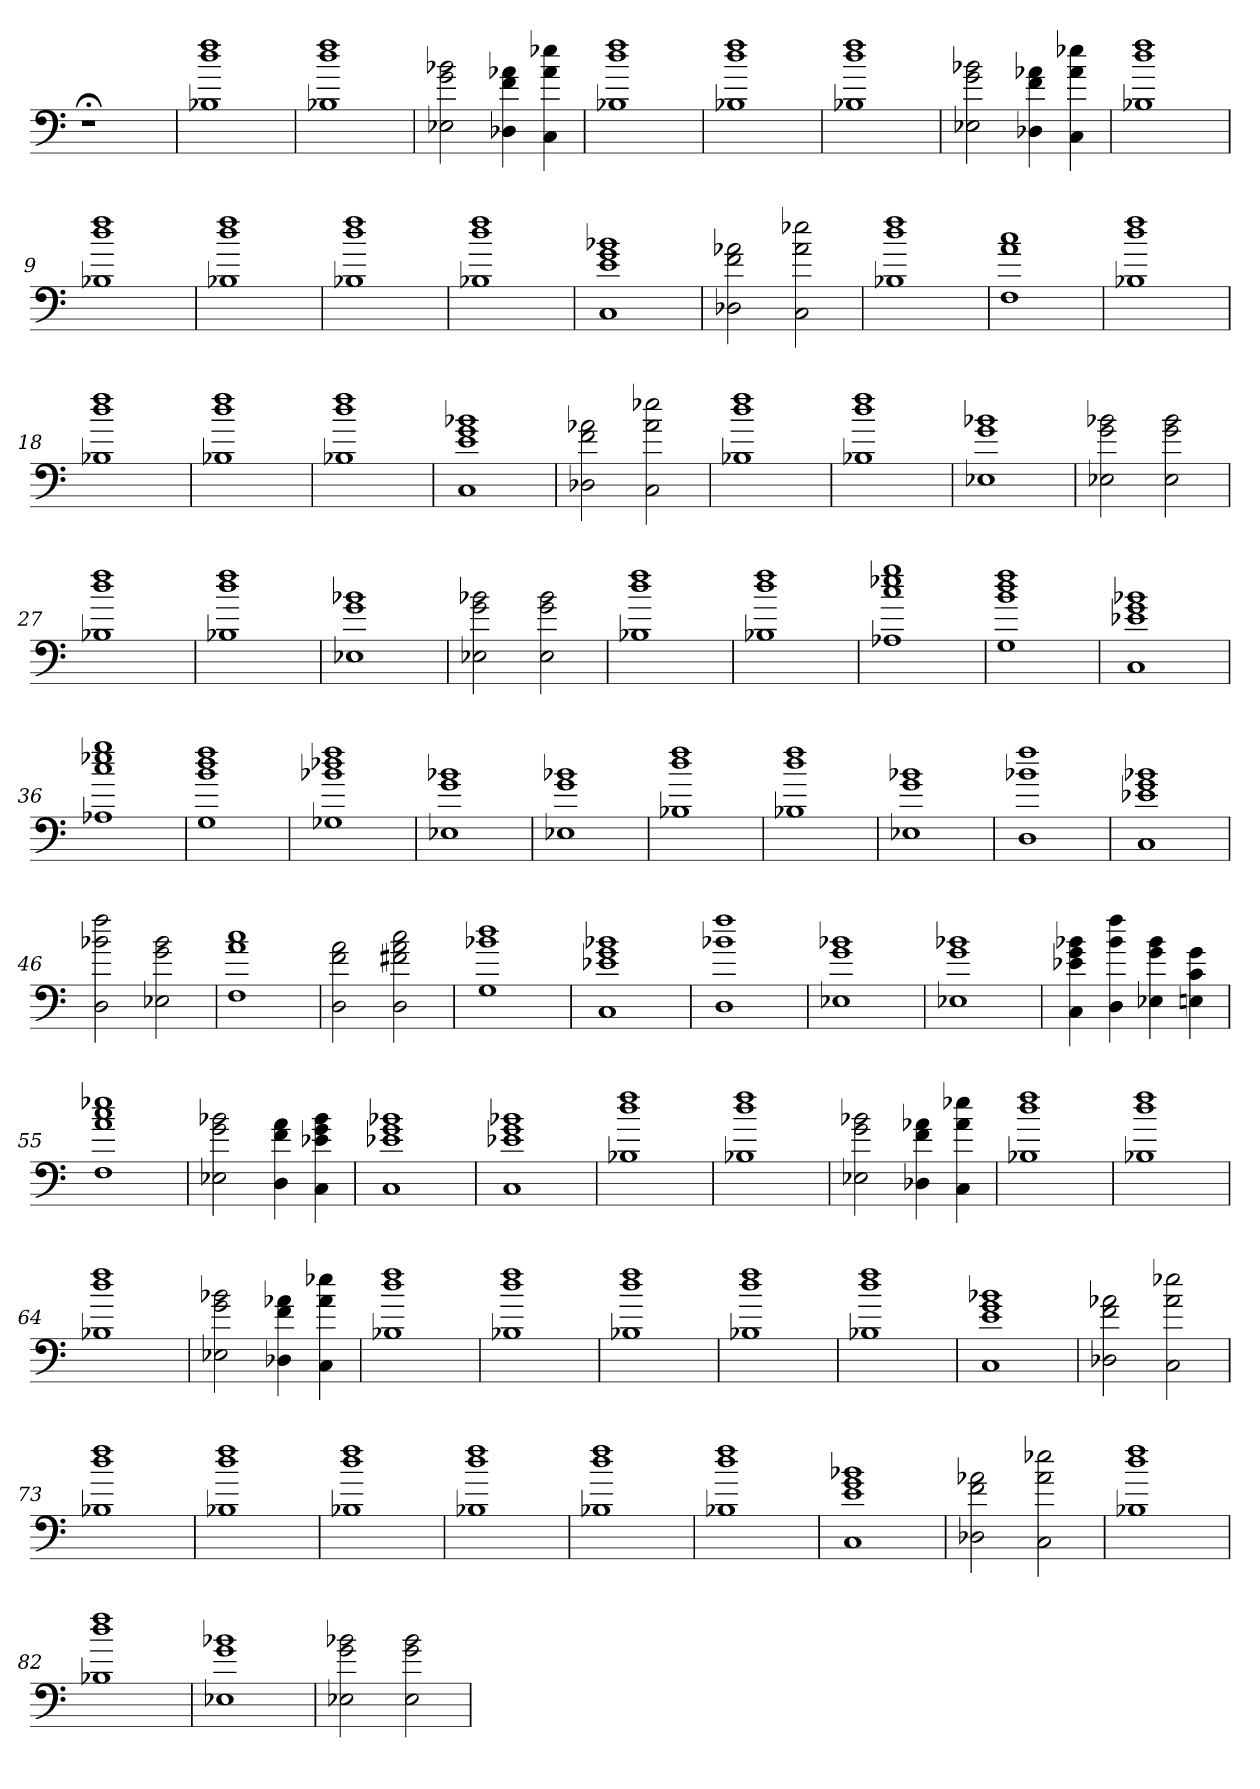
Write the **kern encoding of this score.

**kern
*part1
*staff1
=
1r;<
=1
1B-X 1dd 1ff
=2
1B-X 1dd 1ff
=3
2E-X 2g 2b-X
4D-X 4f 4a-X
4C 4a- 4ee-X
=4
1B-X 1dd 1ff
=5
1B-X 1dd 1ff
=6
1B-X 1dd 1ff
=7
2E-X 2g 2b-X
4D-X 4f 4a-X
4C 4a- 4ee-X
=8
1B-X 1dd 1ff
=9
1B-X 1dd 1ff
=10
1B-X 1dd 1ff
=11
1B-X 1dd 1ff
=12
1B-X 1dd 1ff
=13
1C 1e 1g 1b-X
=14
2D-X 2f 2a-X
2C 2a- 2ee-X
=15
1B-X 1dd 1ff
=16
1F 1a 1cc
=17
1B-X 1dd 1ff
=18
1B-X 1dd 1ff
=19
1B-X 1dd 1ff
=20
1B-X 1dd 1ff
=21
1C 1e 1g 1b-X
=22
2D-X 2f 2a-X
2C 2a- 2ee-X
=23
1B-X 1dd 1ff
=24
1B-X 1dd 1ff
=25
1E-X 1g 1b-X
=26
2E-X 2g 2b-X
2E- 2g 2b-
=27
1B-X 1dd 1ff
=28
1B-X 1dd 1ff
=29
1E-X 1g 1b-X
=30
2E-X 2g 2b-X
2E- 2g 2b-
=31
1B-X 1dd 1ff
=32
1B-X 1dd 1ff
=33
1A-X 1cc 1ee-X 1gg
=34
1G 1b 1dd 1ff
=35
1C 1e-X 1g 1b-X
=36
1A-X 1cc 1ee-X 1gg
=37
1G 1b 1dd 1ff
=38
1G-X 1b-X 1dd-X 1ff
=39
1E-X 1g 1b-X
=40
1E-X 1g 1b-X
=41
1B-X 1dd 1ff
=42
1B-X 1dd 1ff
=43
1E-X 1g 1b-X
=44
1D 1b-X 1ff
=45
1C 1e-X 1g 1b-X
=46
2D 2b-X 2ff
2E-X 2g 2b-
=47
1F 1a 1cc
=48
2D 2f 2a
2D 2f#X 2a 2cc
=49
1G 1b-X 1dd
=50
1C 1e-X 1g 1b-X
=51
1D 1b-X 1ff
=52
1E-X 1g 1b-X
=53
1E-X 1g 1b-X
=54
4C 4e-X 4g 4b-X
4D 4b- 4ff
4E-X 4g 4b-
4En 4c 4g
=55
1F 1a 1cc 1ee-X
=56
2E-X 2g 2b-X
4D 4f 4a
4C 4e-X 4g 4b-
=57
1C 1e-X 1g 1b-X
=58
1C 1e-X 1g 1b-X
=59
1B-X 1dd 1ff
=60
1B-X 1dd 1ff
=61
2E-X 2g 2b-X
4D-X 4f 4a-X
4C 4a- 4ee-X
=62
1B-X 1dd 1ff
=63
1B-X 1dd 1ff
=64
1B-X 1dd 1ff
=65
2E-X 2g 2b-X
4D-X 4f 4a-X
4C 4a- 4ee-X
=66
1B-X 1dd 1ff
=67
1B-X 1dd 1ff
=68
1B-X 1dd 1ff
=69
1B-X 1dd 1ff
=70
1B-X 1dd 1ff
=71
1C 1e 1g 1b-X
=72
2D-X 2f 2a-X
2C 2a- 2ee-X
=73
1B-X 1dd 1ff
=74
1B-X 1dd 1ff
=75
1B-X 1dd 1ff
=76
1B-X 1dd 1ff
=77
1B-X 1dd 1ff
=78
1B-X 1dd 1ff
=79
1C 1e 1g 1b-X
=80
2D-X 2f 2a-X
2C 2a- 2ee-X
=81
1B-X 1dd 1ff
=82
1B-X 1dd 1ff
=83
1E-X 1g 1b-X
=84
2E-X 2g 2b-X
2E- 2g 2b-
=
*-
